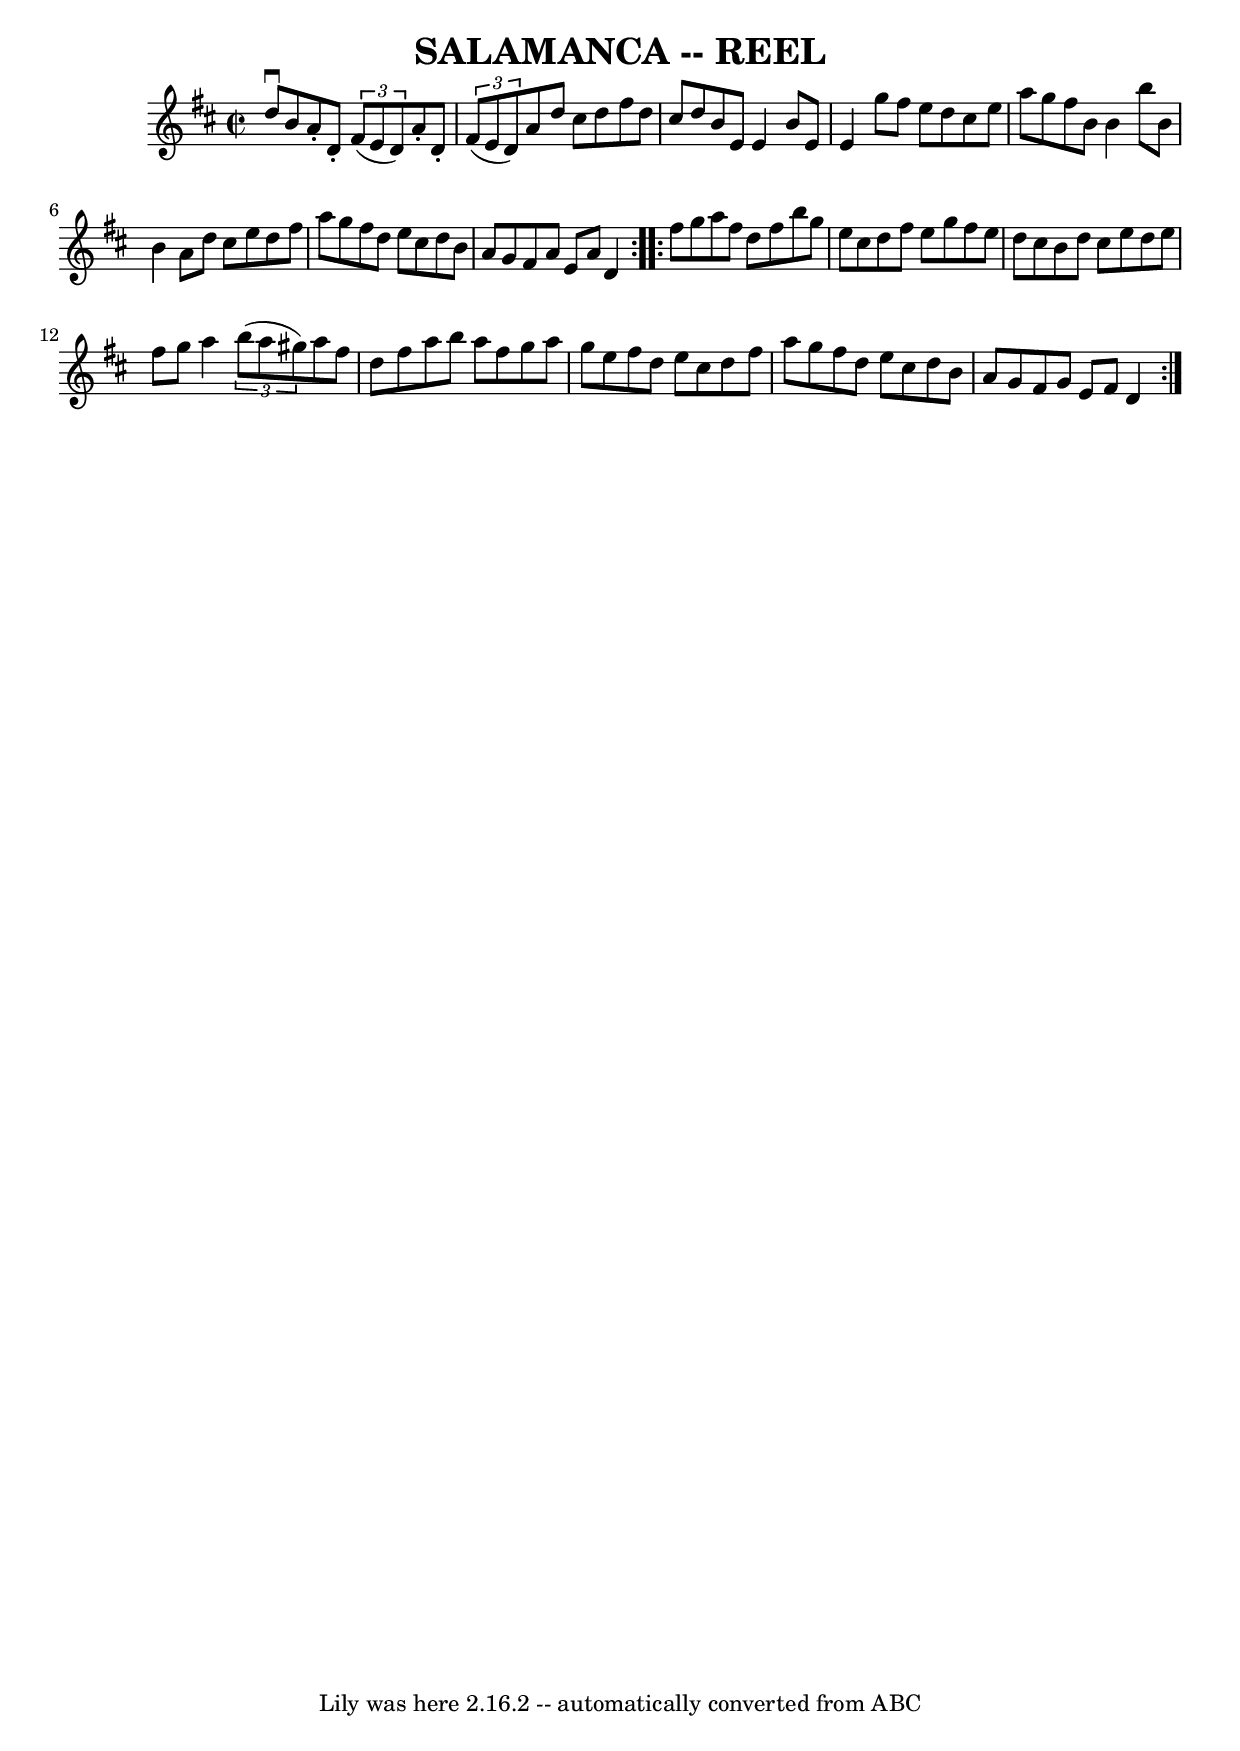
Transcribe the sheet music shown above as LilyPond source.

\version "2.16.2"
\include "Mammoth.ily"
\header {
	%% book = "Ryan's Mammoth Collection of Fiddle Tunes"
	crossRefNumber = "1"
	footnotes = ""
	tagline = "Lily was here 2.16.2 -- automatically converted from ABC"
	title = "SALAMANCA -- REEL"
}
voicedefault =  {


\repeat volta 2 {
\override Staff.TimeSignature #'style = #'C
 \time 2/2 
\key d \major d''8^\downbow b'8        |
 a'8 -. d'8 
-.   \times 2/3 { fis'8 (e'8 d'8) } a'8 -. d'8 -.   \times 2/3 { 
 fis'8 (e'8 d'8) }   |
 a'8 d''8 cis''8 d''8    
fis''8 d''8 cis''8 d''8    |
 b'8 e'8 e'4 b'8 e'8  
 e'4    |
 g''8 fis''8 e''8 d''8 cis''8 e''8 a''8    
g''8        |
 fis''8 b'8 b'4 b''8 b'8 b'4    |
   
a'8 d''8 cis''8 e''8 d''8 fis''8 a''8 g''8    |
   
fis''8 d''8 e''8 cis''8 d''8 b'8 a'8 g'8    |
   
fis'8 a'8 e'8 a'8 d'4    }     \repeat volta 2 { fis''8 g''8   
     |
 a''8 fis''8 d''8 fis''8 b''8 g''8 e''8    
cis''8    |
 d''8 fis''8 e''8 g''8 fis''8 e''8 d''8   
 cis''8    |
 b'8 d''8 cis''8 e''8 d''8 e''8 fis''8   
 g''8    |
 a''4    \times 2/3 { b''8 (a''8 gis''8) } a''8 
 fis''8 d''8 fis''8        |
 a''8 b''8 a''8 fis''8    
g''8 a''8 g''8 e''8    |
 fis''8 d''8 e''8 cis''8    
d''8 fis''8 a''8 g''8    |
 fis''8 d''8 e''8 cis''8   
 d''8 b'8 a'8 g'8    |
 fis'8 g'8 e'8 fis'8 d'4    
}   
}

\score{
    <<

	\context Staff="default"
	{
	    \voicedefault 
	}

    >>
	\layout {
	}
	\midi {}
}
